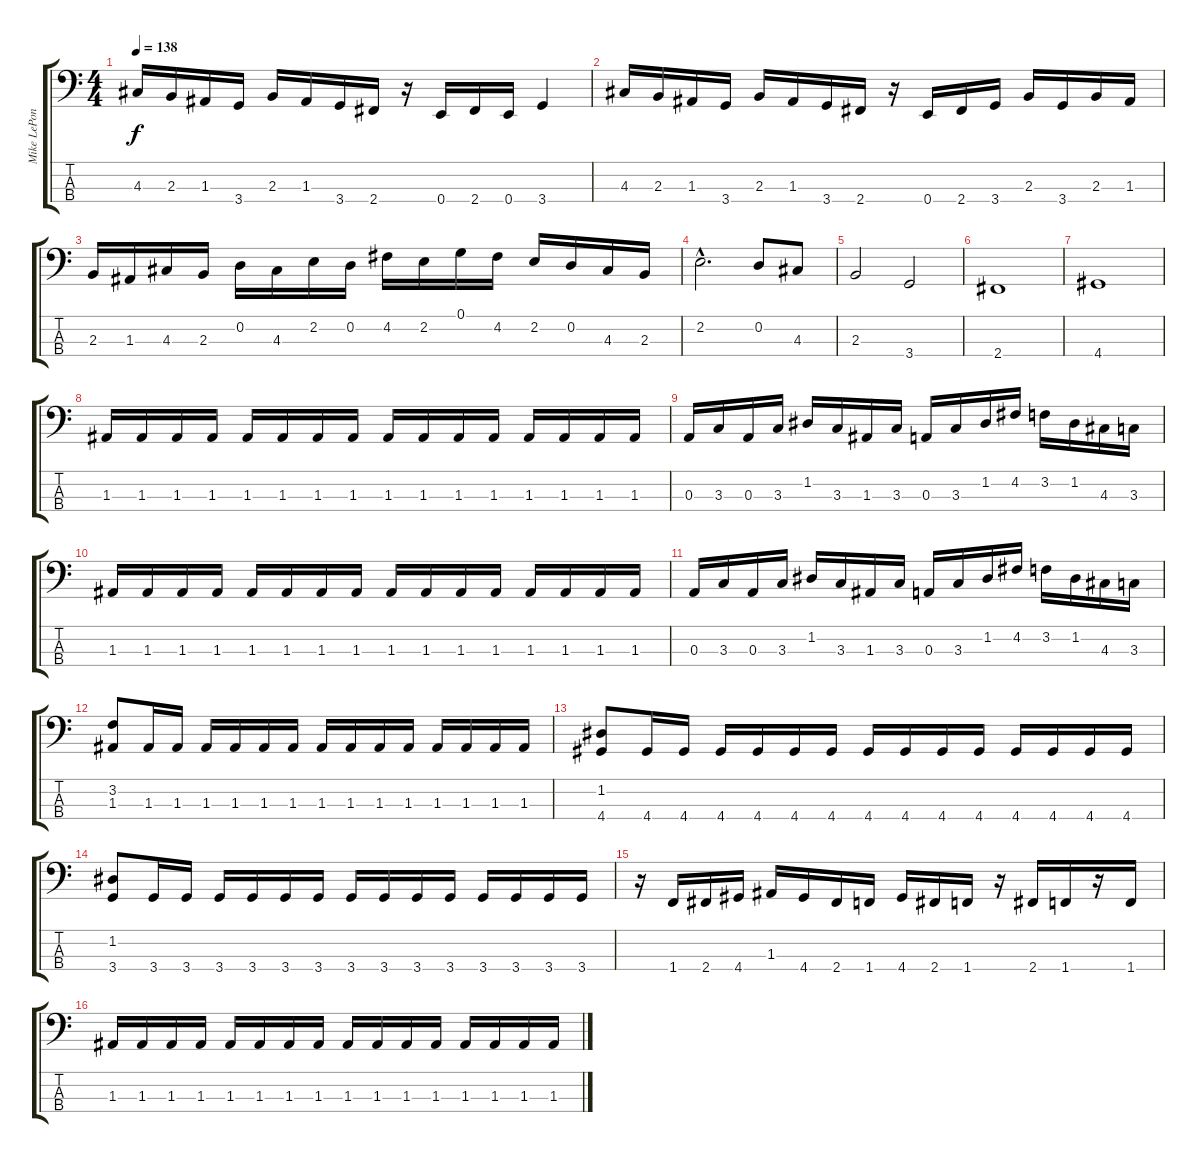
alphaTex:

\track ("Mike LePond" "Mike LePon") {instrument electricbassfinger}
\staff {score tabs}
\tuning (G2 D2 A1 E1) {hide}
\ts (4 4)
\tempo 138
\clef f4
\ks c
4.3.16{dy f} 2.3.16 1.3.16 3.4.16 2.3.16 1.3.16 3.4.16 2.4.16 r.16 0.4.16 2.4.16 0.4.16 3.4.4 |
4.3.16 2.3.16 1.3.16 3.4.16 2.3.16 1.3.16 3.4.16 2.4.16 r.16 0.4.16 2.4.16 3.4.16 2.3.16 3.4.16 2.3.16 1.3.16 |
2.3.16 1.3.16 4.3.16 2.3.16 0.2.16 4.3.16 2.2.16 0.2.16 4.2.16 2.2.16 0.1.16 4.2.16 2.2.16 0.2.16 4.3.16 2.3.16 |
2.2{hac}.2{d} 0.2.8 4.3.8 |
2.3.2 3.4.2 |
2.4.1 |
4.4.1 |
1.3.16 1.3.16 1.3.16 1.3.16 1.3.16 1.3.16 1.3.16 1.3.16 1.3.16 1.3.16 1.3.16 1.3.16 1.3.16 1.3.16 1.3.16 1.3.16 |
0.3.16 3.3.16 0.3.16 3.3.16 1.2.16 3.3.16 1.3.16 3.3.16 0.3.16 3.3.16 1.2.16 4.2.16 3.2.16 1.2.16 4.3.16 3.3.16 |
1.3.16 1.3.16 1.3.16 1.3.16 1.3.16 1.3.16 1.3.16 1.3.16 1.3.16 1.3.16 1.3.16 1.3.16 1.3.16 1.3.16 1.3.16 1.3.16 |
0.3.16 3.3.16 0.3.16 3.3.16 1.2.16 3.3.16 1.3.16 3.3.16 0.3.16 3.3.16 1.2.16 4.2.16 3.2.16 1.2.16 4.3.16 3.3.16 |
(3.2 1.3).8 1.3.16 1.3.16 1.3.16 1.3.16 1.3.16 1.3.16 1.3.16 1.3.16 1.3.16 1.3.16 1.3.16 1.3.16 1.3.16 1.3.16 |
(1.2 4.4).8 4.4.16 4.4.16 4.4.16 4.4.16 4.4.16 4.4.16 4.4.16 4.4.16 4.4.16 4.4.16 4.4.16 4.4.16 4.4.16 4.4.16 |
(1.2 3.4).8 3.4.16 3.4.16 3.4.16 3.4.16 3.4.16 3.4.16 3.4.16 3.4.16 3.4.16 3.4.16 3.4.16 3.4.16 3.4.16 3.4.16 |
r.16 1.4.16 2.4.16 4.4.16 1.3.16 4.4.16 2.4.16 1.4.16 4.4.16 2.4.16 1.4.16 r.16 2.4.16 1.4.16 r.16 1.4.16 |
1.3.16 1.3.16 1.3.16 1.3.16 1.3.16 1.3.16 1.3.16 1.3.16 1.3.16 1.3.16 1.3.16 1.3.16 1.3.16 1.3.16 1.3.16 1.3.16
